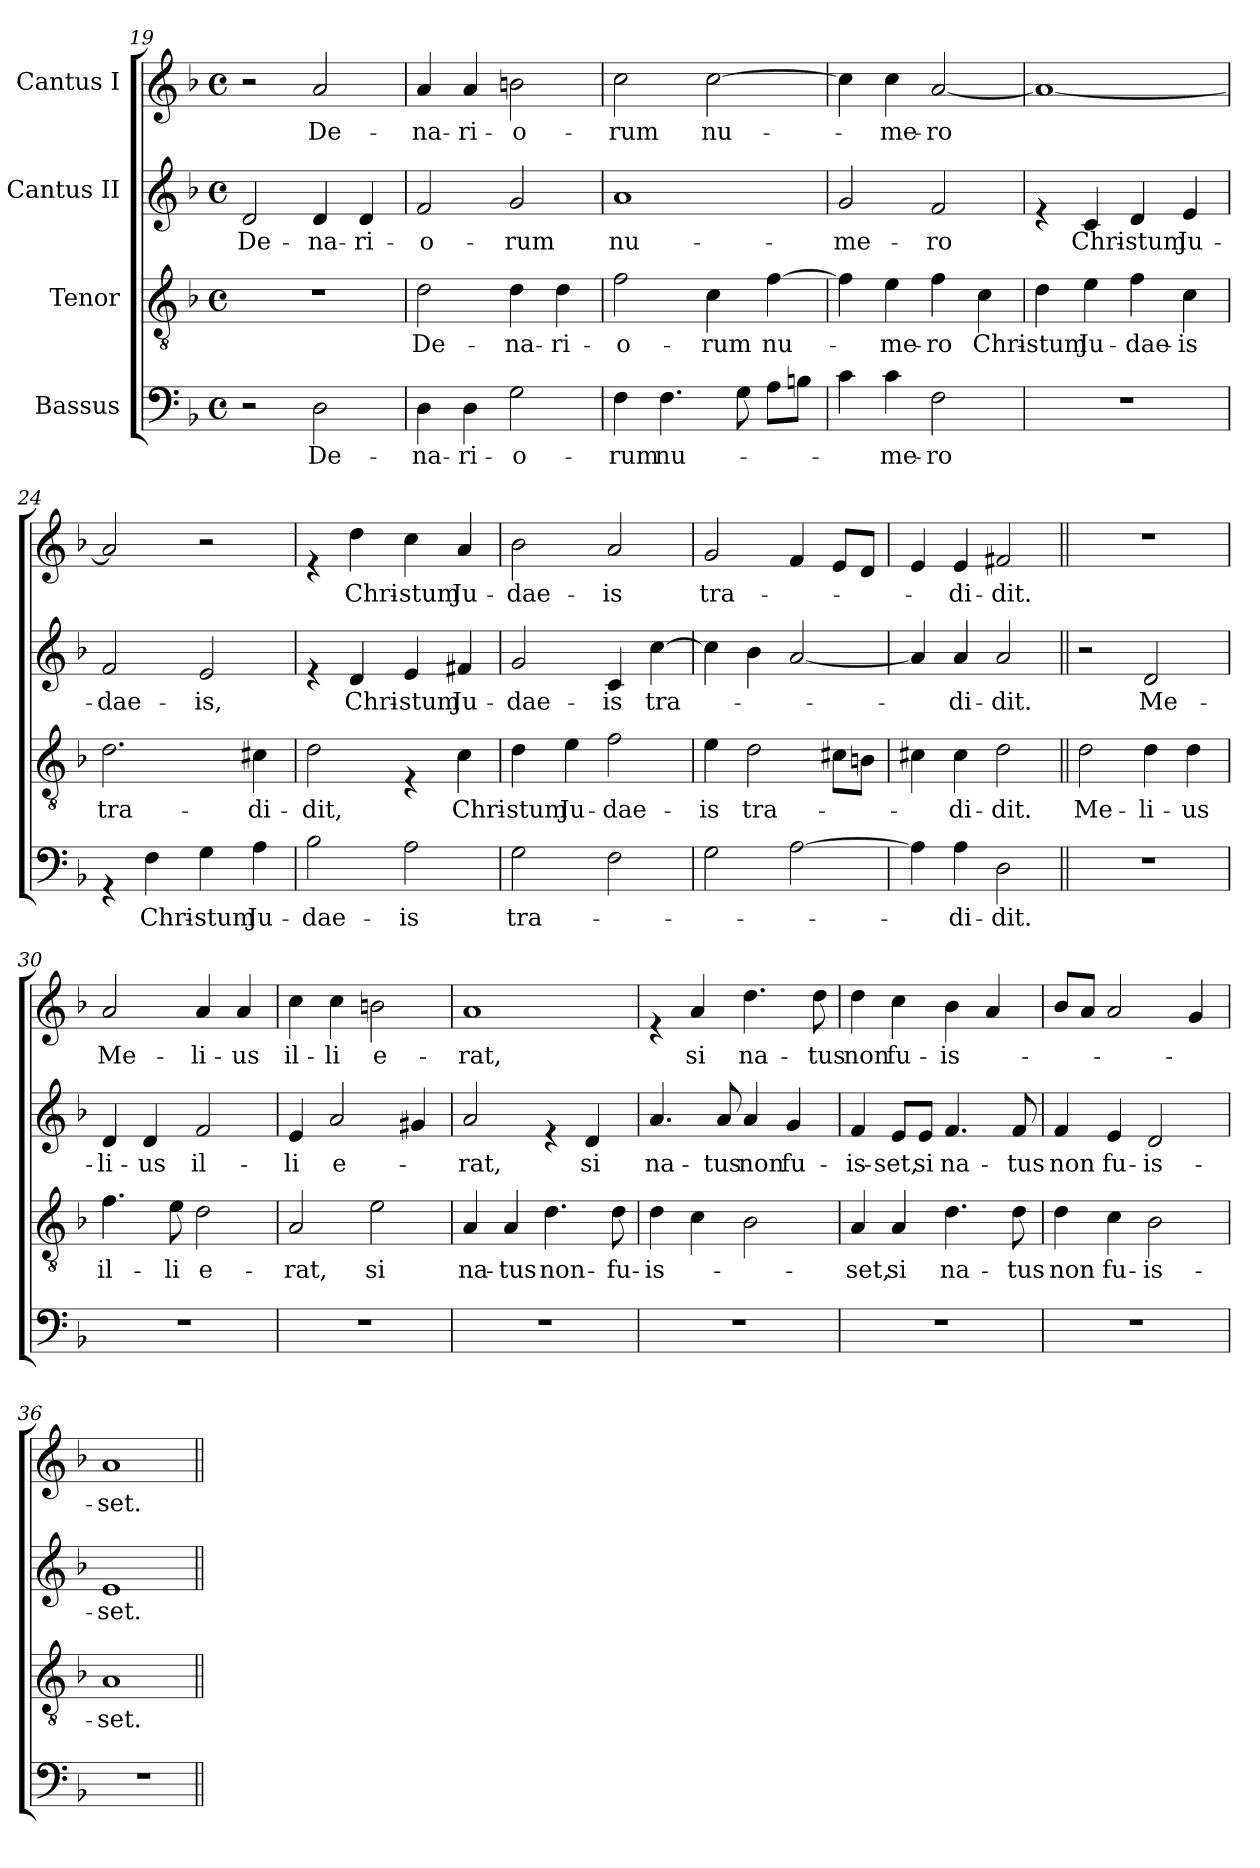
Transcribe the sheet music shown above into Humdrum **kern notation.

**kern	**text	**kern	**text	**kern	**text	**kern	**text
*part4	*part4	*part3	*part3	*part2	*part2	*part1	*part1
*staff4	*staff4	*staff3	*staff3	*staff2	*staff2	*staff1	*staff1
*I"Bassus	*	*I"Tenor	*	*I"Cantus II	*	*I"Cantus I	*
*clefF4	*	*clefGv2	*	*clefG2	*	*clefG2	*
*k[b-]	*	*k[b-]	*	*k[b-]	*	*k[b-]	*
*F:	*	*F:	*	*F:	*	*F:	*
*M4/4	*	*M4/4	*	*M4/4	*	*M4/4	*
*met(c)	*	*met(c)	*	*met(c)	*	*met(c)	*
=19	=19	=19	=19	=19	=19	=19	=19
!	!	!	!	!	!LO:LY:b	!	!
2r	.	1r	.	2d/	De-	2r	.
!	!LO:LY:b	!	!	!	!LO:LY:b	!	!LO:LY:b
2D\	De-	.	.	4d/	-na-	2a/	De-
!	!	!	!	!	!LO:LY:b	!	!
.	.	.	.	4d/	-ri-	.	.
=20	=20	=20	=20	=20	=20	=20	=20
!	!LO:LY:b	!	!LO:LY:b	!	!LO:LY:b	!	!LO:LY:b
4D\	-na-	2d\	De-	2f/	-o-	4a/	-na-
!	!LO:LY:b	!	!	!	!	!	!LO:LY:b
4D\	-ri-	.	.	.	.	4a/	-ri-
!	!LO:LY:b	!	!LO:LY:b	!	!LO:LY:b	!	!LO:LY:b
2G\	-o-	4d\	-na-	2g/	-rum	2bn\	-o-
!	!	!	!LO:LY:b	!	!	!	!
.	.	4d\	-ri-	.	.	.	.
!!LO:LB:g=z
=21	=21	=21	=21	=21	=21	=21	=21
!	!LO:LY:b	!	!LO:LY:b	!	!LO:LY:b	!	!LO:LY:b
4F\	-rum	2f\	-o-	1a	nu-	2cc\	-rum
!	!LO:LY:b	!	!	!	!	!	!
4.F\	nu-	.	.	.	.	.	.
!	!	!	!LO:LY:b	!	!	!	!LO:LY:b
.	.	4c\	-rum	.	.	[>2cc\	nu-
8G\	.	.	.	.	.	.	.
!	!	!	!LO:LY:b	!	!	!	!
8A\L	.	[>4f\	nu-	.	.	.	.
8Bn\J	.	.	.	.	.	.	.
=22	=22	=22	=22	=22	=22	=22	=22
!	!	!	!	!	!LO:LY:b	!	!
4c\	.	4f\]	.	2g/	-me-	4cc\]	.
!	!LO:LY:b	!	!LO:LY:b	!	!	!	!LO:LY:b
4c\	-me-	4e\	-me-	.	.	4cc\	-me-
!	!LO:LY:b	!	!LO:LY:b	!	!LO:LY:b	!	!LO:LY:b
2F\	-ro	4f\	-ro	2f/	-ro	[<2a/	-ro
!	!	!	!LO:LY:b	!	!	!	!
.	.	4c\	Chri-	.	.	.	.
=23	=23	=23	=23	=23	=23	=23	=23
!	!	!	!LO:LY:b	!	!	!	!
1r	.	4d\	-stum	4re	.	1a_	.
!	!	!	!LO:LY:b	!	!LO:LY:b	!	!
.	.	4e\	Ju-	4c/	Chri-	.	.
!	!	!	!LO:LY:b	!	!LO:LY:b	!	!
.	.	4f\	-dae-	4d/	-stum	.	.
!	!	!	!LO:LY:b	!	!LO:LY:b	!	!
.	.	4c\	-is	4e/	Ju-	.	.
=24	=24	=24	=24	=24	=24	=24	=24
!	!	!	!LO:LY:b	!	!LO:LY:b	!	!
4rGG	.	2.d\	tra-	2f/	-dae-	2a/]	.
!	!LO:LY:b	!	!	!	!	!	!
4F\	Chri-	.	.	.	.	.	.
!	!LO:LY:b	!	!	!	!LO:LY:b	!	!
4G\	-stum	.	.	2e/	-is,	2r	.
!	!LO:LY:b	!	!LO:LY:b	!	!	!	!
4A\	Ju-	4c#X\	-di-	.	.	.	.
=25	=25	=25	=25	=25	=25	=25	=25
!	!LO:LY:b	!	!LO:LY:b	!	!	!	!
2B-\	-dae-	2d\	-dit,	4re	.	4re	.
!	!	!	!	!	!LO:LY:b	!	!LO:LY:b
.	.	.	.	4d/	Chri-	4dd\	Chri-
!	!LO:LY:b	!	!	!	!LO:LY:b	!	!LO:LY:b
2A\	-is	4rE	.	4e/	-stum	4cc\	-stum
!	!	!	!LO:LY:b	!	!LO:LY:b	!	!LO:LY:b
.	.	4c\	Chri-	4f#X/	Ju-	4a/	Ju-
!!LO:LB:g=z
=26	=26	=26	=26	=26	=26	=26	=26
!	!LO:LY:b	!	!LO:LY:b	!	!LO:LY:b	!	!LO:LY:b
2G\	tra-	4d\	-stum	2g/	-dae-	2b-\	-dae-
!	!	!	!LO:LY:b	!	!	!	!
.	.	4e\	Ju-	.	.	.	.
!	!	!	!LO:LY:b	!	!LO:LY:b	!	!LO:LY:b
2F\	.	2f\	-dae-	4c/	-is	2a/	-is
!	!	!	!	!	!LO:LY:b	!	!
.	.	.	.	[>4cc\	tra-	.	.
=27	=27	=27	=27	=27	=27	=27	=27
!	!	!	!LO:LY:b	!	!	!	!LO:LY:b
2G\	.	4e\	-is	4cc\]	.	2g/	tra-
!	!	!	!LO:LY:b	!	!	!	!
.	.	2d\	tra-	4b-\	.	.	.
[>2A\	.	.	.	[<2a/	.	4f/	.
.	.	8c#X\L	.	.	.	8e/L	.
.	.	8Bn\J	.	.	.	8d/J	.
=28	=28	=28	=28	=28	=28	=28	=28
4A\]	.	4c#X\	.	4a/]	.	4e/	.
!	!LO:LY:b	!	!LO:LY:b	!	!LO:LY:b	!	!LO:LY:b
4A\	-di-	4c#\	-di-	4a/	-di-	4e/	-di-
!	!LO:LY:b	!	!LO:LY:b	!	!LO:LY:b	!	!LO:LY:b
2D\	-dit.	2d\	-dit.	2a/	-dit.	2f#X/	-dit.
=29||	=29||	=29||	=29||	=29||	=29||	=29||	=29||
!	!	!	!LO:LY:b	!	!	!	!
1r	.	2d\	Me-	2r	.	1r	.
!	!	!	!LO:LY:b	!	!LO:LY:b	!	!
.	.	4d\	-li-	2d/	Me-	.	.
!	!	!	!LO:LY:b	!	!	!	!
.	.	4d\	-us	.	.	.	.
=30	=30	=30	=30	=30	=30	=30	=30
!	!	!	!LO:LY:b	!	!LO:LY:b	!	!LO:LY:b
1r	.	4.f\	il-	4d/	-li-	2a/	Me-
!	!	!	!	!	!LO:LY:b	!	!
.	.	.	.	4d/	-us	.	.
!	!	!	!LO:LY:b	!	!	!	!
.	.	8e\	-li	.	.	.	.
!	!	!	!LO:LY:b	!	!LO:LY:b	!	!LO:LY:b
.	.	2d\	e-	2f/	il-	4a/	-li-
!	!	!	!	!	!	!	!LO:LY:b
.	.	.	.	.	.	4a/	-us
=31	=31	=31	=31	=31	=31	=31	=31
!	!	!	!LO:LY:b	!	!LO:LY:b	!	!LO:LY:b
1r	.	2A/	-rat,	4e/	-li	4cc\	il-
!	!	!	!	!	!LO:LY:b	!	!LO:LY:b
.	.	.	.	2a/	e-	4cc\	-li
!	!	!	!LO:LY:b	!	!	!	!LO:LY:b
.	.	2e\	si	.	.	2bn\	e-
.	.	.	.	4g#X/	.	.	.
!!LO:PB:g=z
=32	=32	=32	=32	=32	=32	=32	=32
!	!	!	!LO:LY:b	!	!LO:LY:b	!	!LO:LY:b
1r	.	4A/	na-	2a/	-rat,	1a	-rat,
!	!	!	!LO:LY:b	!	!	!	!
.	.	4A/	-tus	.	.	.	.
!	!	!	!LO:LY:b	!	!	!	!
.	.	4.d\	non-	4re	.	.	.
!	!	!	!	!	!LO:LY:b	!	!
.	.	.	.	4d/	si	.	.
!	!	!	!LO:LY:b	!	!	!	!
.	.	8d\	-fu-	.	.	.	.
=33	=33	=33	=33	=33	=33	=33	=33
!	!	!	!LO:LY:b	!	!LO:LY:b	!	!
1r	.	4d\	-is-	4.a/	na-	4re	.
!	!	!	!	!	!	!	!LO:LY:b
.	.	4c\	.	.	.	4a/	si
!	!	!	!	!	!LO:LY:b	!	!
.	.	.	.	8a/	-tus	.	.
!	!	!	!	!	!LO:LY:b	!	!LO:LY:b
.	.	2B-\	.	4a/	non	4.dd\	na-
!	!	!	!	!	!LO:LY:b	!	!
.	.	.	.	4g/	fu-	.	.
!	!	!	!	!	!	!	!LO:LY:b
.	.	.	.	.	.	8dd\	-tus
=34	=34	=34	=34	=34	=34	=34	=34
!	!	!	!LO:LY:b	!	!LO:LY:b	!	!LO:LY:b
1r	.	4A/	-set,	4f/	-is-	4dd\	non
!	!	!	!LO:LY:b	!	!LO:LY:b	!	!LO:LY:b
.	.	4A/	si	8e/L	-set,	4cc\	fu-
!	!	!	!	!	!LO:LY:b	!	!
.	.	.	.	8e/J	si	.	.
!	!	!	!LO:LY:b	!	!LO:LY:b	!	!LO:LY:b
.	.	4.d\	na-	4.f/	na-	4b-\	-is-
.	.	.	.	.	.	4a/	.
!	!	!	!LO:LY:b	!	!LO:LY:b	!	!
.	.	8d\	-tus	8f/	-tus	.	.
=35	=35	=35	=35	=35	=35	=35	=35
!	!	!	!LO:LY:b	!	!LO:LY:b	!	!
1r	.	4d\	non	4f/	non	8b-/L	.
.	.	.	.	.	.	8a/J	.
!	!	!	!LO:LY:b	!	!LO:LY:b	!	!
.	.	4c\	fu-	4e/	fu-	2a/	.
!	!	!	!LO:LY:b	!	!LO:LY:b	!	!
.	.	2B-\	-is-	2d/	-is-	.	.
.	.	.	.	.	.	4g/	.
=36	=36	=36	=36	=36	=36	=36	=36
!	!	!	!LO:LY:b	!	!LO:LY:b	!	!LO:LY:b
1r	.	1A	-set.	1e	-set.	1a	-set.
=||	=||	=||	=||	=||	=||	=||	=||
*-	*-	*-	*-	*-	*-	*-	*-
